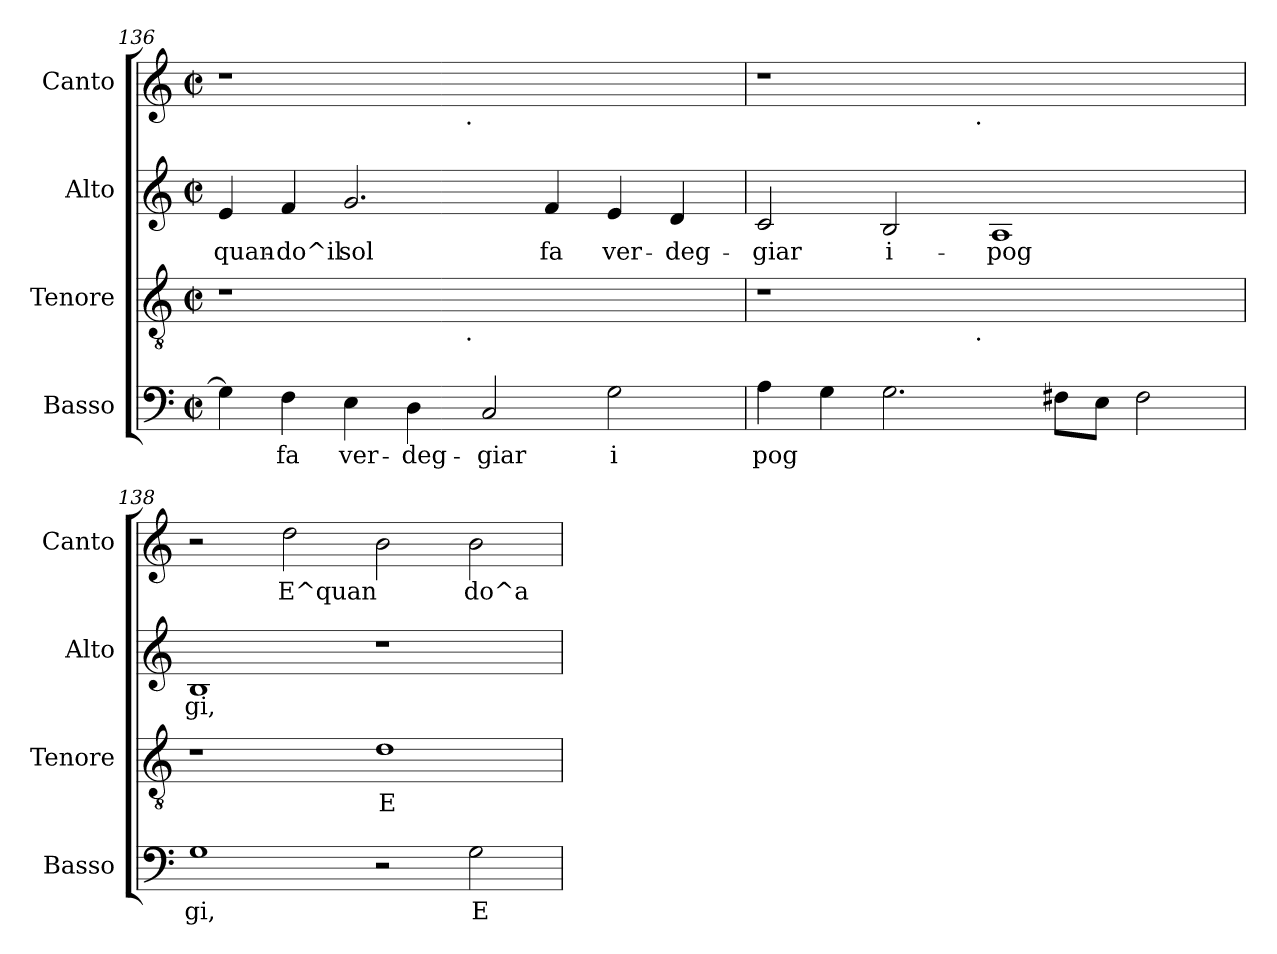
**kern	**text	**kern	**text	**kern	**text	**kern	**text
*part4	*part4	*part3	*part3	*part2	*part2	*part1	*part1
*staff4	*staff4	*staff3	*staff3	*staff2	*staff2	*staff1	*staff1
*I"Basso	*	*I"Tenore	*	*I"Alto	*	*I"Canto	*
*I'Basso	*	*I'Tenore	*	*I'Alto	*	*I'Canto	*
*clefF4	*	*clefGv2	*	*clefG2	*	*clefG2	*
*k[]	*	*k[]	*	*k[]	*	*k[]	*
*C:	*	*C:	*	*C:	*	*C:	*
*M2/2	*	*M2/2	*	*M2/2	*	*M2/2	*
*met(c|)	*	*met(c|)	*	*met(c|)	*	*met(c|)	*
=136	=136	=136	=136	=136	=136	=136	=136
!	!LO:LY:b:cj	!	!	!	!LO:LY:b:cj	!	!
*	*	*^	*	*	*	*^	*
4G\]	.	1r	2ryy	.	4e/	quan-	1r	2ryy	.
!	!LO:LY:b:cj	!	!	!	!	!LO:LY:b:cj	!	!	!
4F\	fa	.	.	.	4f/	-do^il	.	.	.
!	!LO:LY:b:cj	!	!	!	!	!LO:LY:b:cj	!	!	!
4E\	ver-	.	4...ryy	.	2.g/	sol	.	4...ryy	.
!	!LO:LY:b:cj	!	!	!	!	!	!	!	!
4D\	-deg-	.	.	.	.	.	.	.	.
!	!	!	!	!	!	!	!	!LO:TX:b:t=.	!
!	!	!	!LO:TX:b:t=.	!	!	!	!	!	!
.	.	.	1ryy	.	.	.	.	1ryy	.
!	!LO:LY:b:cj	!	!	!	!	!	!	!	!
2C/	-giar	1ryy	.	.	.	.	1ryy	.	.
!	!	!	!	!	!	!LO:LY:b:cj	!	!	!
.	.	.	.	.	4f/	fa	.	.	.
!	!LO:LY:b:cj	!	!	!	!	!LO:LY:b:cj	!	!	!
2G\	i	.	.	.	4e/	ver-	.	.	.
!	!	!	!	!	!	!LO:LY:b:cj	!	!	!
.	.	.	.	.	4d/	-deg-	.	.	.
.	.	.	32ryy	.	.	.	.	32ryy	.
!!LO:LB:g=z	!!
=137	=137	=137	=137	=137	=137	=137	=137	=137	=137
!	!LO:LY:b:cj	!	!	!	!	!LO:LY:b:cj	!	!	!
4A\	pog	1r	2ryy	.	2c/	-giar	1r	2ryy	.
!	!LO:LY:b:cj	!	!	!	!	!	!	!	!
4G\	.	.	.	.	.	.	.	.	.
!	!LO:LY:b:cj	!	!	!	!	!LO:LY:b:cj	!	!	!
2.G\	.	.	4...ryy	.	2B/	i-	.	4...ryy	.
!	!	!	!	!	!	!	!	!LO:TX:b:t=.	!
!	!	!	!LO:TX:b:t=.	!	!	!	!	!	!
.	.	.	1ryy	.	.	.	.	1ryy	.
!	!	!	!	!	!	!LO:LY:b:cj	!	!	!
.	.	1ryy	.	.	1A	-pog	1ryy	.	.
!	!LO:LY:b:cj	!	!	!	!	!	!	!	!
8F#\L	.	.	.	.	.	.	.	.	.
!	!LO:LY:b:cj	!	!	!	!	!	!	!	!
8E\J	.	.	.	.	.	.	.	.	.
!	!LO:LY:b:cj	!	!	!	!	!	!	!	!
2F#\	.	.	.	.	.	.	.	.	.
.	.	.	32ryy	.	.	.	.	32ryy	.
=138	=138	=138	=138	=138	=138	=138	=138	=138	=138
!	!LO:LY:b:cj	!	!	!	!	!LO:LY:b:cj	!	!	!
*	*	*v	*v	*	*	*	*v	*v	*
1G	gi,	1r	.	1B	gi,	2r	.
!	!	!	!	!	!	!	!LO:LY:b:cj
.	.	.	.	.	.	2dd\	E^quan
!	!	!	!LO:LY:b:cj	!	!	!	!LO:LY:b:cj
2r	.	1d	E	1r	.	2b\	.
!	!LO:LY:b:cj	!	!	!	!	!	!LO:LY:b:cj
2G\	E	.	.	.	.	2b\	do^a
=	=	=	=	=	=	=	=
*-	*-	*-	*-	*-	*-	*-	*-
